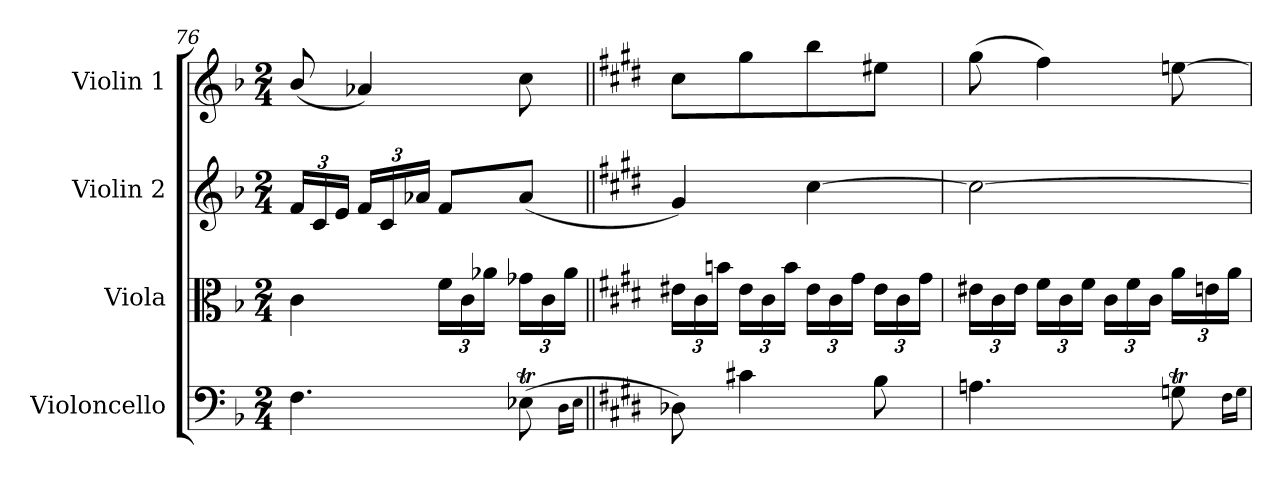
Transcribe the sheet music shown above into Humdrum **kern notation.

**kern	**kern	**kern	**kern
*part4	*part3	*part2	*part1
*staff4	*staff3	*staff2	*staff1
*I"Violoncello	*I"Viola	*I"Violin 2	*I"Violin 1
*I'Vc	*I'Vla	*I'Vln	*I'Vln
*clefF4	*clefC3	*clefG2	*clefG2
*k[b-]	*k[b-]	*k[b-]	*k[b-]
*M2/4	*M2/4	*M2/4	*M2/4
*	*	*Xbrackettup	*
=76	=76	=76	=76
4.F\	4c\	24f/LL	(8b-/
.	.	24c/	.
.	.	24e/JJ	.
.	.	24f/LL	4a-X/)
.	.	24c/	.
.	.	24a-X/JJ	.
*	*Xbrackettup	*	*
.	24f\LL	8f/L	.
.	24c\	.	.
.	24a-X\JJ	.	.
(8E-XT\	24g-X\LL	(8a-/J	8cc\
.	24c\	.	.
.	24a-\JJ	.	.
16qD\LL	.	.	.
16qE-\JJ	.	.	.
!!LO:LB:g=z
=77||	=77||	=77||	=77||
*k[f#c#g#d#]	*k[f#c#g#d#]	*k[f#c#g#d#]	*k[f#c#g#d#]
8D-X\)	24e#X\LL	4g#/)	8cc#\L
.	24c#\	.	.
.	24bn\JJ	.	.
4c#X\	24e#\LL	.	8gg#\
.	24c#\	.	.
.	24b\JJ	.	.
.	24e#\LL	[4cc#\	8bb\
.	24c#\	.	.
.	24g#\JJ	.	.
8B\	24e#\LL	.	8ee#X\J
.	24c#\	.	.
.	24g#\JJ	.	.
=78	=78	=78	=78
4.An\	24e#X\LL	2cc#\_	(8gg#\
.	24c#\	.	.
.	24e#\JJ	.	.
.	24f#\LL	.	4ff#\)
.	24c#\	.	.
.	24f#\JJ	.	.
.	24c#\LL	.	.
.	24f#\	.	.
.	24c#\JJ	.	.
8GnT\	24a\LL	.	[8een\
.	24en\	.	.
.	24a\JJ	.	.
16qF#\LL	.	.	.
16qG\JJ	.	.	.
=	=	=	=
*-	*-	*-	*-
